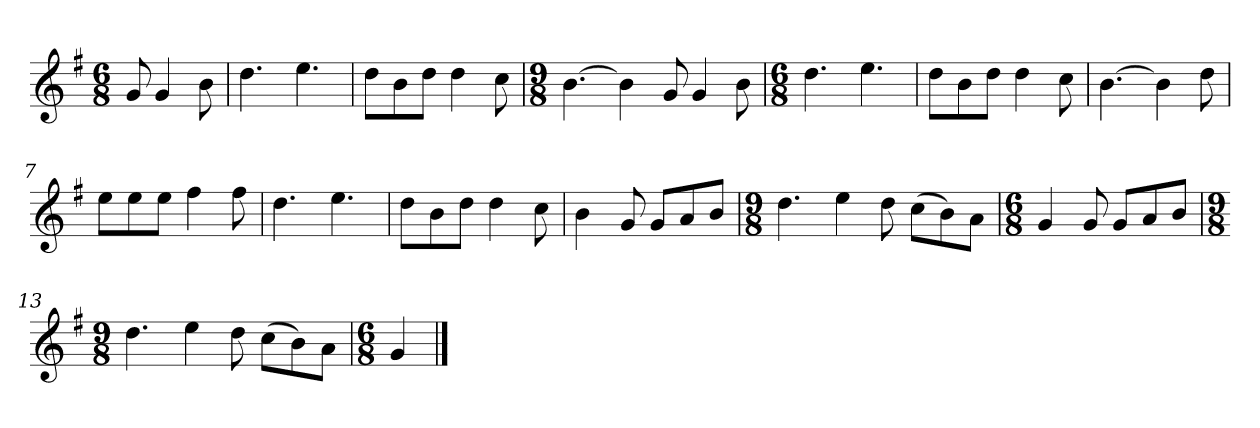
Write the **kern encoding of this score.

**kern
*part1
*staff1
*k[f#]
*M6/8
*MM120
=
8g
4g
8b
=1
4.dd
4.ee
=2
8ddL
8b
8ddJ
4dd
8cc
=3
*M9/8
[4.b
4b]
8g
4g
8b
=4
*M6/8
4.dd
4.ee
=5
8ddL
8b
8ddJ
4dd
8cc
=6
[4.b
4b]
8dd
=7
8eeL
8ee
8eeJ
4ff#
8ff#
=8
4.dd
4.ee
=9
8ddL
8b
8ddJ
4dd
8cc
=10
4b
8g
8gL
8a
8bJ
=11
*M9/8
4.dd
4ee
8dd
(8ccL
8b)
8aJ
=12
*M6/8
4g
8g
8gL
8a
8bJ
=13
*M9/8
4.dd
4ee
8dd
(8ccL
8b)
8aJ
=14
*M6/8
4g
==
*-
